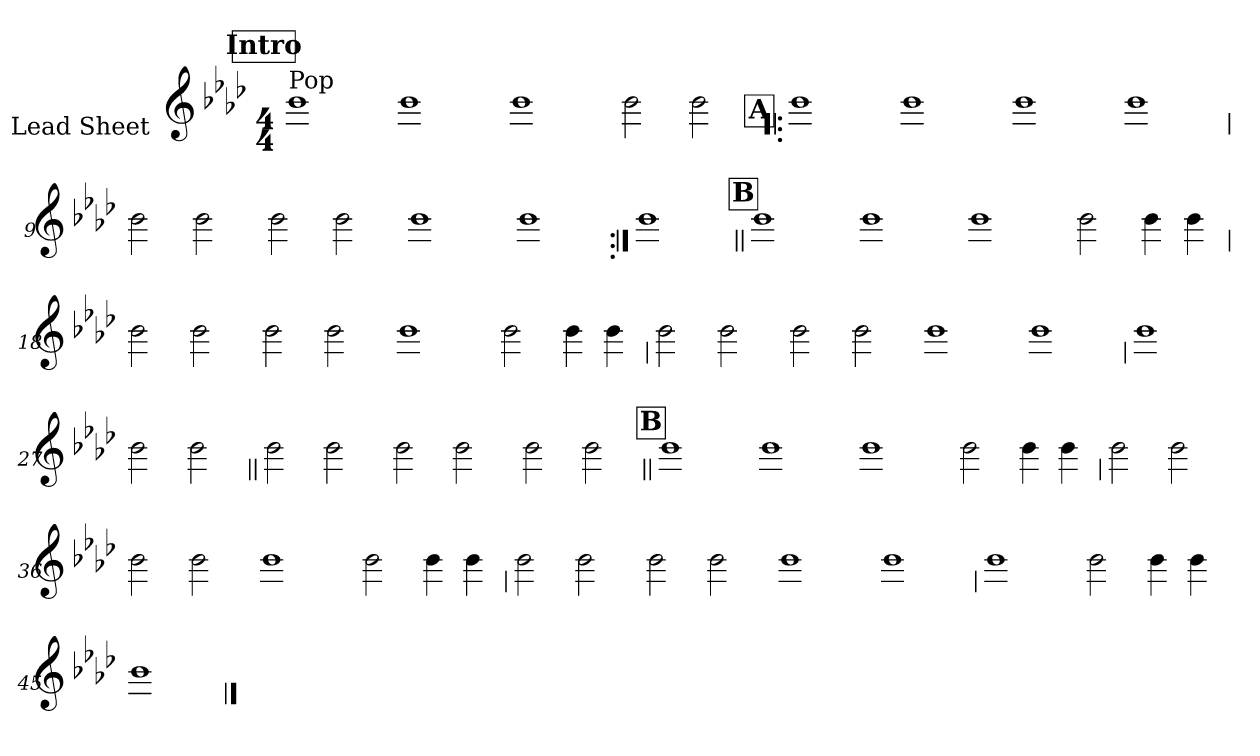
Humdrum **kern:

**kern
*part1
*staff1
*I"Lead Sheet
*stria0
*clefG2
*k[b-e-a-d-]
*A-:
*M4/4
*MM74
!!LO:REH:place=s1:a:t=Intro
=1||
!LO:TX:a:t=Pop
1b-
=2-
1b-
=3-
1b-
=4-
2b-
2b-
!!LO:LB:g=z
!!LO:REH:place=s1:a:t=A
=5!|:
1b-
=6-
1b-
=7-
1b-
=8-
1b-
!!LO:LB:g=z
=9
2b-
2b-
=10-
2b-
2b-
=11-
1b-
=12-
1b-
=13:|!
1b-
!!LO:LB:g=z
!!LO:REH:place=s1:a:t=B
=14||
1b-
=15-
1b-
=16-
1b-
=17-
2b-
4b-
4b-
!!LO:LB:g=z
=18
2b-
2b-
=19-
2b-
2b-
=20-
1b-
=21-
2b-
4b-
4b-
!!LO:LB:g=z
=22
2b-
2b-
=23-
2b-
2b-
=24-
1b-
=25-
1b-
!!LO:LB:g=z
=26
1b-
=27-
2b-
2b-
!!LO:LB:g=z
=28||
2b-
2b-
=29-
2b-
2b-
=30-
2b-
2b-
!!LO:LB:g=z
!!LO:REH:place=s1:a:t=B
=31||
1b-
=32-
1b-
=33-
1b-
=34-
2b-
4b-
4b-
!!LO:LB:g=z
=35
2b-
2b-
=36-
2b-
2b-
=37-
1b-
=38-
2b-
4b-
4b-
!!LO:LB:g=z
=39
2b-
2b-
=40-
2b-
2b-
=41-
1b-
=42-
1b-
!!LO:LB:g=z
=43
1b-
=44-
2b-
4b-
4b-
=45-
1b-
==
*-
